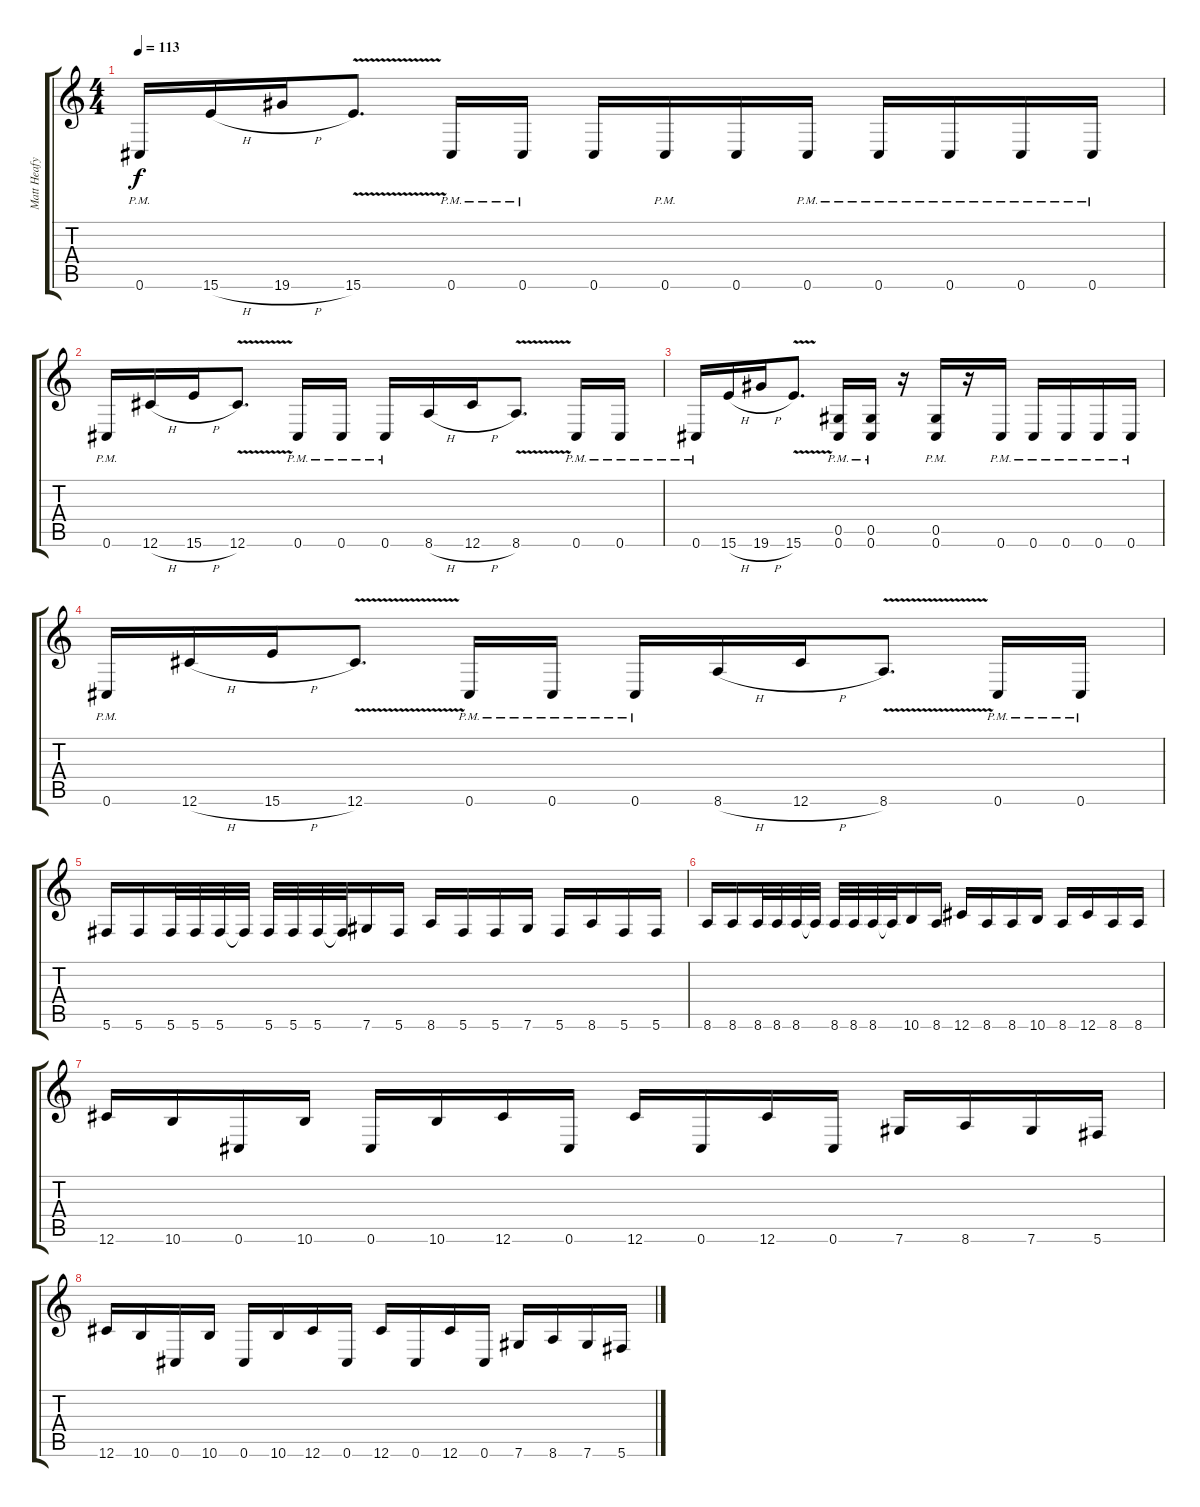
\track ("Matt Heafy" "Matt Heafy") {instrument distortionguitar}
\staff {score tabs}
\tuning (Eb4 Bb3 Gb3 Db3 Ab2 Db2) {hide}
\ts (4 4)
\tempo 113
\clef g2
\ks c
0.6{pm}.16{dy f} 15.6{h}.16 19.6{h}.16 15.6{v}.8{d} 0.6{pm}.16 0.6{pm}.16 0.6.16 0.6{pm}.16 0.6.16 0.6{pm}.16 0.6{pm}.16 0.6{pm}.16 0.6{pm}.16 0.6{pm}.16 |
0.6{pm}.16 12.6{h}.16 15.6{h}.16 12.6{v}.8{d} 0.6{pm}.16 0.6{pm}.16 0.6{pm}.16 8.6{h}.16 12.6{h}.16 8.6{v}.8{d} 0.6{pm}.16 0.6{pm}.16 |
0.6{pm}.16 15.6{h}.16 19.6{h}.16 15.6{v}.8{d} (0.5 0.6{pm}).16 (0.5 0.6{pm}).16 r.16 (0.5 0.6{pm}).16 r.16 0.6{pm}.16 0.6{pm}.16 0.6{pm}.16 0.6{pm}.16 0.6{pm}.16 |
0.6{pm}.16 12.6{h}.16 15.6{h}.16 12.6{v}.8{d} 0.6{pm}.16 0.6{pm}.16 0.6{pm}.16 8.6{h}.16 12.6{h}.16 8.6{v}.8{d} 0.6{pm}.16 0.6{pm}.16 |
5.6.16 5.6.16 5.6.32 5.6.32 5.6.32 5.6{t}.32 5.6.32 5.6.32 5.6.32 5.6{t}.32 7.6.16 5.6.16 8.6.16 5.6.16 5.6.16 7.6.16 5.6.16 8.6.16 5.6.16 5.6.16 |
8.6.16 8.6.16 8.6.32 8.6.32 8.6.32 8.6{t}.32 8.6.32 8.6.32 8.6.32 8.6{t}.32 10.6.16 8.6.16 12.6.16 8.6.16 8.6.16 10.6.16 8.6.16 12.6.16 8.6.16 8.6.16 |
12.6.16 10.6.16 0.6.16 10.6.16 0.6.16 10.6.16 12.6.16 0.6.16 12.6.16 0.6.16 12.6.16 0.6.16 7.6.16 8.6.16 7.6.16 5.6.16 |
12.6.16 10.6.16 0.6.16 10.6.16 0.6.16 10.6.16 12.6.16 0.6.16 12.6.16 0.6.16 12.6.16 0.6.16 7.6.16 8.6.16 7.6.16 5.6.16
